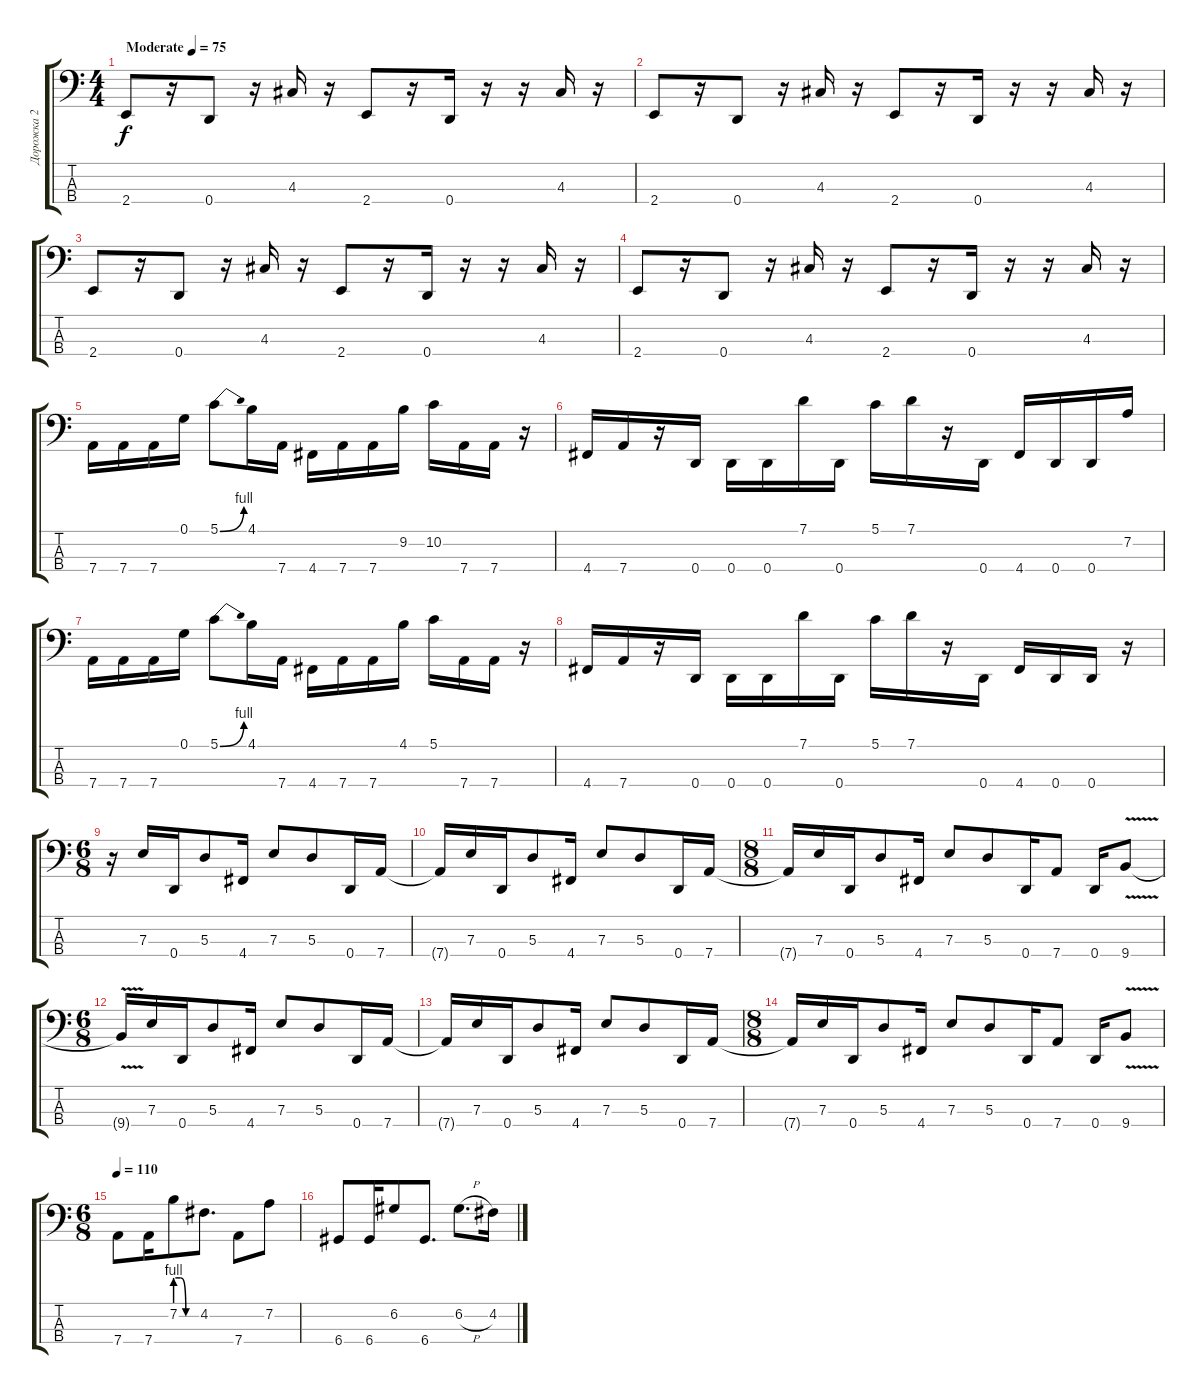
\track ("Дорожка 2" "Дорожка 2") {instrument synthbass2}
\staff {score tabs}
\tuning (G2 D2 A1 D1) {hide}
\ts (4 4)
\tempo (75 "Moderate")
\clef f4
\ks c
2.4.8{dy f instrument synthbass2} r.16 0.4.8 r.16 4.3.16 r.16 2.4.8 r.16 0.4.16 r.16 r.16 4.3.16 r.16 |
2.4.8 r.16 0.4.8 r.16 4.3.16 r.16 2.4.8 r.16 0.4.16 r.16 r.16 4.3.16 r.16 |
2.4.8 r.16 0.4.8 r.16 4.3.16 r.16 2.4.8 r.16 0.4.16 r.16 r.16 4.3.16 r.16 |
2.4.8 r.16 0.4.8 r.16 4.3.16 r.16 2.4.8 r.16 0.4.16 r.16 r.16 4.3.16 r.16 |
7.4.16 7.4.16 7.4.16 0.1.16 5.1{be (bend 0 0 60 4)}.8 4.1.16 7.4.16 4.4.16 7.4.16 7.4.16 9.2.16 10.2.16 7.4.16 7.4.16 r.16 |
4.4.16 7.4.16 r.16 0.4.16 0.4.16 0.4.16 7.1.16 0.4.16 5.1.16 7.1.16 r.16 0.4.16 4.4.16 0.4.16 0.4.16 7.2.16 |
7.4.16 7.4.16 7.4.16 0.1.16 5.1{be (bend 0 0 60 4)}.8 4.1.16 7.4.16 4.4.16 7.4.16 7.4.16 4.1.16 5.1.16 7.4.16 7.4.16 r.16 |
4.4.16 7.4.16 r.16 0.4.16 0.4.16 0.4.16 7.1.16 0.4.16 5.1.16 7.1.16 r.16 0.4.16 4.4.16 0.4.16 0.4.16 r.16 |
\ts (6 8)
r.16 7.3.16 0.4.16 5.3.8 4.4.16 7.3.8 5.3.8 0.4.16 7.4.16 |
7.4{t}.16 7.3.16 0.4.16 5.3.8 4.4.16 7.3.8 5.3.8 0.4.16 7.4.16 |
\ts (8 8)
7.4{t}.16 7.3.16 0.4.16 5.3.8 4.4.16 7.3.8 5.3.8 0.4.16 7.4.8 0.4.16 9.4{v}.8 |
\ts (6 8)
9.4{t}.16 7.3.16 0.4.16 5.3.8 4.4.16 7.3.8 5.3.8 0.4.16 7.4.16 |
7.4{t}.16 7.3.16 0.4.16 5.3.8 4.4.16 7.3.8 5.3.8 0.4.16 7.4.16 |
\ts (8 8)
7.4{t}.16 7.3.16 0.4.16 5.3.8 4.4.16 7.3.8 5.3.8 0.4.16 7.4.8 0.4.16 9.4{v}.8 |
\ts (6 8)
\tempo 110
7.4.8 7.4.16 7.2{be (custom 0 4 15 4 30 0 60 0)}.8 4.2.8{d} 7.4.8 7.2.8 |
6.4.8 6.4.16 6.2.8 6.4.8{d} 6.2{h}.8{d} 4.2.16
